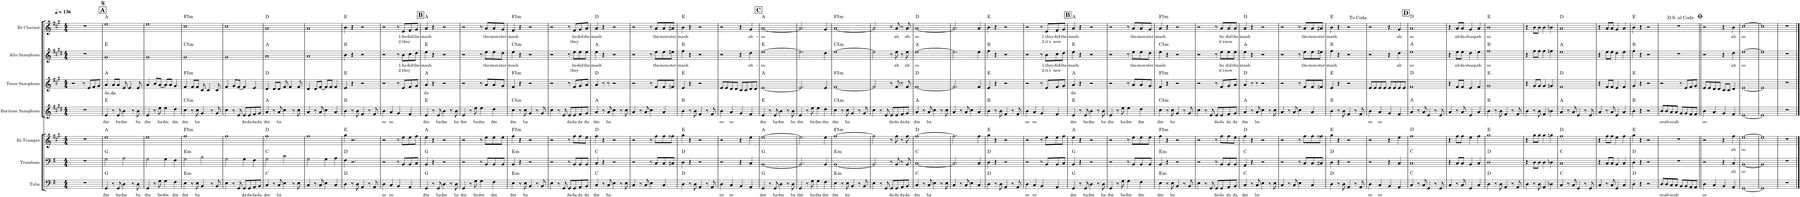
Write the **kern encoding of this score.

**kern	**text	**harte	**kern	**text	**harte	**kern	**text	**harte	**kern	**text	**harte	**kern	**text	**harte	**kern	**text	**text	**harte	**kern	**text	**text	**harte
*part7	*part7	*part7	*part6	*part6	*part6	*part5	*part5	*part5	*part4	*part4	*part4	*part3	*part3	*part3	*part2	*part2	*part2	*part2	*part1	*part1	*part1	*part1
*staff7	*staff7	*	*staff6	*staff6	*	*staff5	*staff5	*	*staff4	*staff4	*	*staff3	*staff3	*	*staff2	*staff2	*staff2	*	*staff1	*staff1	*staff1	*
*I"Tuba	*	*	*I"Trombone	*	*	*I"Bb Trumpet	*	*	*I"Baritone Saxophone	*	*	*I"Tenor Saxophone	*	*	*I"Alto Saxophone	*	*	*	*I"Bb Clarinet	*	*	*
*I'Tba.	*	*	*I'Tbn.	*	*	*I'Bb Tpt.	*	*	*I'Bar. Sax.	*	*	*I'T. Sax.	*	*	*I'A. Sax.	*	*	*	*I'Bb Cl.	*	*	*
*clefF4	*	*	*clefF4	*	*	*clefG2	*	*	*clefG2	*	*	*clefG2	*	*	*clefG2	*	*	*	*clefG2	*	*	*
*Trd-7c-12	*	*	*Trd-7c-12	*	*	*Trd1c2	*	*	*Trd12c21	*	*	*Trd1c2	*	*	*Trd5c9	*	*	*	*Trd1c2	*	*	*
*k[f#]	*	*	*k[f#]	*	*	*k[f#c#g#]	*	*	*k[f#c#g#d#]	*	*	*k[f#c#g#]	*	*	*k[f#c#g#d#]	*	*	*	*k[f#c#g#]	*	*	*
*M4/4	*	*	*M4/4	*	*	*M4/4	*	*	*M4/4	*	*	*M4/4	*	*	*M4/4	*	*	*	*M4/4	*	*	*
*MM136	*	*	*MM136	*	*	*MM136	*	*	*MM136	*	*	*MM136	*	*	*MM136	*	*	*	*MM136	*	*	*
=1	=1	=1	=1	=1	=1	=1	=1	=1	=1	=1	=1	=1	=1	=1	=1	=1	=1	=1	=1	=1	=1	=1
1r	.	.	1r	.	.	1r	.	.	1r	.	.	2r	.	.	1r	.	.	.	1r	.	.	.
.	.	.	.	.	.	.	.	.	.	.	.	8r	.	.	.	.	.	.	.	.	.	.
.	.	.	.	.	.	.	.	.	.	.	.	8e/L	.	.	.	.	.	.	.	.	.	.
.	.	.	.	.	.	.	.	.	.	.	.	8f#/	.	.	.	.	.	.	.	.	.	.
.	.	.	.	.	.	.	.	.	.	.	.	8g#/J	.	.	.	.	.	.	.	.	.	.
!!LO:REH:place=s1:a:B:cj:fs=14:t=A
=2	=2	=2	=2	=2	=2	=2	=2	=2	=2	=2	=2	=2	=2	=2	=2	=2	=2	=2	=2	=2	=2	=2
!	!LO:LY:b	!	!	!	!	!	!	!	!	!LO:LY:b	!	!	!LO:LY:b	!	!	!	!	!	!	!	!	!
4GG/	dm	G:maj	2G\	.	G:maj	1ee	.	A:maj	4e/	dm	E:maj	4a/	da	A:maj	1g#	.	.	E:maj	1ee	.	.	A:maj
!	!	!	!	!	!	!	!	!	!	!	!	!	!LO:LY:b	!	!	!	!	!	!	!	!	!
8r	.	.	.	.	.	.	.	.	8r	.	.	8a/L	da	.	.	.	.	.	.	.	.	.
!	!LO:LY:b	!	!	!	!	!	!	!	!	!LO:LY:b	!	!	!	!	!	!	!	!	!	!	!	!
8GG/	ba	.	.	.	.	.	.	.	8e/	ba	.	8a/J	.	.	.	.	.	.	.	.	.	.
!	!LO:LY:b	!	!	!	!	!	!	!	!	!LO:LY:b	!	!	!	!	!	!	!	!	!	!	!	!
4D\	dm	.	2A\	.	.	.	.	.	4b\	dm	.	8e/	.	.	.	.	.	.	.	.	.	.
.	.	.	.	.	.	.	.	.	.	.	.	4e/	.	.	.	.	.	.	.	.	.	.
8r	.	.	.	.	.	.	.	.	8r	.	.	.	.	.	.	.	.	.	.	.	.	.
!	!LO:LY:b	!	!	!	!	!	!	!	!	!LO:LY:b	!	!	!	!	!	!	!	!	!	!	!	!
8D\	ba	.	.	.	.	.	.	.	8b\	ba	.	8e/	.	.	.	.	.	.	.	.	.	.
=3	=3	=3	=3	=3	=3	=3	=3	=3	=3	=3	=3	=3	=3	=3	=3	=3	=3	=3	=3	=3	=3	=3
!	!LO:LY:b	!	!	!	!	!	!	!	!	!LO:LY:b	!	!	!	!	!	!	!	!	!	!	!	!
4GG/	dm	.	2G\	.	.	1ee	.	.	4e/	dm	.	4a/	.	.	1g#	.	.	.	1ee	.	.	.
8r	.	.	.	.	.	.	.	.	8r	.	.	8b/L	.	.	.	.	.	.	.	.	.	.
!	!LO:LY:b	!	!	!	!	!	!	!	!	!LO:LY:b	!	!	!	!	!	!	!	!	!	!	!	!
8G\	ba	.	.	.	.	.	.	.	8ee\	ba	.	[8a/J	.	.	.	.	.	.	.	.	.	.
!	!LO:LY:b	!	!	!	!	!	!	!	!	!LO:LY:b	!	!	!	!	!	!	!	!	!	!	!	!
4G\	dm	.	4G\	.	.	.	.	.	4ee\	dm	.	8a/L]	.	.	.	.	.	.	.	.	.	.
.	.	.	.	.	.	.	.	.	.	.	.	8a/J	.	.	.	.	.	.	.	.	.	.
!	!LO:LY:b	!	!	!	!	!	!	!	!	!LO:LY:b	!	!	!	!	!	!	!	!	!	!	!	!
4F#\	dm	.	4F#\	.	.	.	.	.	4dd#\	dm	.	4g#/	.	.	.	.	.	.	.	.	.	.
=4	=4	=4	=4	=4	=4	=4	=4	=4	=4	=4	=4	=4	=4	=4	=4	=4	=4	=4	=4	=4	=4	=4
!	!LO:LY:b	!LO:H:kt=m	!	!	!LO:H:kt=m	!	!	!LO:H:kt=m	!	!LO:LY:b	!LO:H:kt=m	!	!	!LO:H:kt=m	!	!	!	!LO:H:kt=m	!	!	!	!LO:H:kt=m
4E\	dm	E:min	2G\	.	E:min	1ff#	.	F#:min	4cc#\	dm	C#:min	4f#/	.	F#:min	1g#	.	.	C#:min	1cc#	.	.	F#:min
8r	.	.	.	.	.	.	.	.	8r	.	.	8f#/L	.	.	.	.	.	.	.	.	.	.
!	!LO:LY:b	!	!	!	!	!	!	!	!	!LO:LY:b	!	!	!	!	!	!	!	!	!	!	!	!
8E\	ba	.	.	.	.	.	.	.	8cc#\	ba	.	8f#/J	.	.	.	.	.	.	.	.	.	.
4BB/	.	.	2B\	.	.	.	.	.	4g#/	.	.	8c#/	.	.	.	.	.	.	.	.	.	.
.	.	.	.	.	.	.	.	.	.	.	.	4c#/	.	.	.	.	.	.	.	.	.	.
8r	.	.	.	.	.	.	.	.	8r	.	.	.	.	.	.	.	.	.	.	.	.	.
8BB/	.	.	.	.	.	.	.	.	8g#/	.	.	8c#/	.	.	.	.	.	.	.	.	.	.
=5	=5	=5	=5	=5	=5	=5	=5	=5	=5	=5	=5	=5	=5	=5	=5	=5	=5	=5	=5	=5	=5	=5
4E\	.	.	2G\	.	.	1ff#	.	.	4cc#\	.	.	4f#/	.	.	1g#	.	.	.	1cc#	.	.	.
8r	.	.	.	.	.	.	.	.	8r	.	.	8g#/L	.	.	.	.	.	.	.	.	.	.
8GG/	.	.	.	.	.	.	.	.	8e/	.	.	[8f#/J	.	.	.	.	.	.	.	.	.	.
!	!LO:LY:b	!	!	!	!	!	!	!	!	!LO:LY:b	!	!	!	!	!	!	!	!	!	!	!	!
8GG/L	da	.	4G\	.	.	.	.	.	8e/L	da	.	4f#/]	.	.	.	.	.	.	.	.	.	.
!	!LO:LY:b	!	!	!	!	!	!	!	!	!LO:LY:b	!	!	!	!	!	!	!	!	!	!	!	!
8GG/	da	.	.	.	.	.	.	.	8e/	da	.	.	.	.	.	.	.	.	.	.	.	.
!	!LO:LY:b	!	!	!	!	!	!	!	!	!LO:LY:b	!	!	!	!	!	!	!	!	!	!	!	!
8AA/	da	.	4F#\	.	.	.	.	.	8f#/	da	.	4e/	.	.	.	.	.	.	.	.	.	.
!	!LO:LY:b	!	!	!	!	!	!	!	!	!LO:LY:b	!	!	!	!	!	!	!	!	!	!	!	!
8BB/J	da	.	.	.	.	.	.	.	8g#/J	da	.	.	.	.	.	.	.	.	.	.	.	.
=6	=6	=6	=6	=6	=6	=6	=6	=6	=6	=6	=6	=6	=6	=6	=6	=6	=6	=6	=6	=6	=6	=6
!	!LO:LY:b	!	!	!	!	!	!	!	!	!LO:LY:b	!	!	!	!	!	!	!	!	!	!	!	!
4C/	dm	C:maj	2G\	.	C:maj	1ff#	.	D:maj	4a/	dm	A:maj	4d/	.	D:maj	1a	.	.	A:maj	1a	.	.	D:maj
8r	.	.	.	.	.	.	.	.	8r	.	.	8d/L	.	.	.	.	.	.	.	.	.	.
!	!LO:LY:b	!	!	!	!	!	!	!	!	!LO:LY:b	!	!	!	!	!	!	!	!	!	!	!	!
8C/	ba	.	.	.	.	.	.	.	8a/	ba	.	8d/J	.	.	.	.	.	.	.	.	.	.
4E\	.	.	2c\	.	.	.	.	.	4cc#\	.	.	8f#/	.	.	.	.	.	.	.	.	.	.
.	.	.	.	.	.	.	.	.	.	.	.	4f#/	.	.	.	.	.	.	.	.	.	.
8r	.	.	.	.	.	.	.	.	8r	.	.	.	.	.	.	.	.	.	.	.	.	.
8E\	.	.	.	.	.	.	.	.	8cc#\	.	.	8f#/	.	.	.	.	.	.	.	.	.	.
=7	=7	=7	=7	=7	=7	=7	=7	=7	=7	=7	=7	=7	=7	=7	=7	=7	=7	=7	=7	=7	=7	=7
4C/	.	.	2G\	.	.	1ff#	.	.	4a/	.	.	4d/	.	.	1a	.	.	.	1a	.	.	.
8r	.	.	.	.	.	.	.	.	8r	.	.	8d/L	.	.	.	.	.	.	.	.	.	.
8C/	.	.	.	.	.	.	.	.	8a/	.	.	[8f#/J	.	.	.	.	.	.	.	.	.	.
4E\	.	.	4G\	.	.	.	.	.	4cc#\	.	.	8f#/L]	.	.	.	.	.	.	.	.	.	.
.	.	.	.	.	.	.	.	.	.	.	.	8f#/J	.	.	.	.	.	.	.	.	.	.
4C/	.	.	4A\	.	.	.	.	.	4a/	.	.	4f#/	.	.	.	.	.	.	.	.	.	.
=8	=8	=8	=8	=8	=8	=8	=8	=8	=8	=8	=8	=8	=8	=8	=8	=8	=8	=8	=8	=8	=8	=8
4D\	.	D:maj	4F#\	.	D:maj	4gg#\	.	E:maj	4b\	.	B:maj	4e/	.	E:maj	4b\	.	.	B:maj	4b\	.	.	E:maj
8r	.	.	2.r	.	.	2.r	.	.	8r	.	.	4r	.	.	4r	.	.	.	4r	.	.	.
8D\	.	.	.	.	.	.	.	.	8b\	.	.	.	.	.	.	.	.	.	.	.	.	.
4AA/	.	.	.	.	.	.	.	.	4f#/	.	.	2r	.	.	2r	.	.	.	2r	.	.	.
8r	.	.	.	.	.	.	.	.	8r	.	.	.	.	.	.	.	.	.	.	.	.	.
8AA/	.	.	.	.	.	.	.	.	8f#/	.	.	.	.	.	.	.	.	.	.	.	.	.
=9	=9	=9	=9	=9	=9	=9	=9	=9	=9	=9	=9	=9	=9	=9	=9	=9	=9	=9	=9	=9	=9	=9
!	!LO:LY:b	!	!	!	!	!	!	!	!	!LO:LY:b	!	!	!	!	!	!	!	!	!	!	!	!
4D\	oo	.	2r	.	.	2r	.	.	4b\	oo	.	2r	.	.	2r	.	.	.	2r	.	.	.
!	!LO:LY:b	!	!	!	!	!	!	!	!	!LO:LY:b	!	!	!	!	!	!	!	!	!	!	!	!
4C/	oo	.	.	.	.	.	.	.	4a/	oo	.	.	.	.	.	.	.	.	.	.	.	.
4BB/	.	.	8r	.	.	8r	.	.	4g#/	.	.	8r	.	.	8r	.	.	.	8r	.	.	.
!	!	!	!	!	!	!	!	!	!	!	!	!	!	!	!	!LO:LY:b	!LO:LY:b	!	!	!LO:LY:b	!LO:LY:b	!
.	.	.	8BB/L	.	.	8ee\L	.	.	.	.	.	8e/L	.	.	8b\L	1.he	2.they	.	8e/L	1.he	2.they	.
!	!	!	!	!	!	!	!	!	!	!	!	!	!	!	!	!LO:LY:b	!	!	!	!LO:LY:b	!	!
4AA/	.	.	8BB/	.	.	8ee\	.	.	4f#/	.	.	8f#/	.	.	8cc#\	did	.	.	8f#/	did	.	.
!	!	!	!	!	!	!	!	!	!	!	!	!	!	!	!	!LO:LY:b	!	!	!	!LO:LY:b	!	!
.	.	.	8C/J	.	.	8ff#\J	.	.	.	.	.	8g#/J	.	.	8dd#\J	the	.	.	8g#/J	the	.	.
!!LO:REH:place=s1:a:B:cj:fs=14:t=B
=10	=10	=10	=10	=10	=10	=10	=10	=10	=10	=10	=10	=10	=10	=10	=10	=10	=10	=10	=10	=10	=10	=10
!	!LO:LY:b	!	!	!	!	!	!	!	!	!LO:LY:b	!	!	!LO:LY:b	!	!	!LO:LY:b	!	!	!	!LO:LY:b	!	!
4GG/	dm	G:maj	4BB/	.	G:maj	4ee\	.	A:maj	4e/	dm	E:maj	4a/	da	A:maj	4ee\	mash	.	E:maj	4a/	mash	.	A:maj
8r	.	.	4r	.	.	4r	.	.	8r	.	.	4r	.	.	4r	.	.	.	4r	.	.	.
!	!LO:LY:b	!	!	!	!	!	!	!	!	!LO:LY:b	!	!	!	!	!	!	!	!	!	!	!	!
8GG/	ba	.	.	.	.	.	.	.	8e/	ba	.	.	.	.	.	.	.	.	.	.	.	.
!	!LO:LY:b	!	!	!	!	!	!	!	!	!LO:LY:b	!	!	!	!	!	!	!	!	!	!	!	!
4D\	dm	.	2r	.	.	2r	.	.	4b\	dm	.	2r	.	.	2r	.	.	.	2r	.	.	.
8r	.	.	.	.	.	.	.	.	8r	.	.	.	.	.	.	.	.	.	.	.	.	.
!	!LO:LY:b	!	!	!	!	!	!	!	!	!LO:LY:b	!	!	!	!	!	!	!	!	!	!	!	!
8D\	ba	.	.	.	.	.	.	.	8b\	ba	.	.	.	.	.	.	.	.	.	.	.	.
=11	=11	=11	=11	=11	=11	=11	=11	=11	=11	=11	=11	=11	=11	=11	=11	=11	=11	=11	=11	=11	=11	=11
!	!LO:LY:b	!	!	!	!	!	!	!	!	!LO:LY:b	!	!	!	!	!	!	!	!	!	!	!	!
4GG/	dm	.	2r	.	.	2r	.	.	4e/	dm	.	2r	.	.	2r	.	.	.	2r	.	.	.
8r	.	.	.	.	.	.	.	.	8r	.	.	.	.	.	.	.	.	.	.	.	.	.
!	!LO:LY:b	!	!	!	!	!	!	!	!	!LO:LY:b	!	!	!	!	!	!	!	!	!	!	!	!
8G\	ba	.	.	.	.	.	.	.	8ee\	ba	.	.	.	.	.	.	.	.	.	.	.	.
!	!LO:LY:b	!	!	!	!	!	!	!	!	!LO:LY:b	!	!	!	!	!	!	!	!	!	!	!	!
4G\	dm	.	8r	.	.	8r	.	.	4ee\	dm	.	8r	.	.	8r	.	.	.	8r	.	.	.
!	!	!	!	!	!	!	!	!	!	!	!	!	!	!	!	!LO:LY:b	!	!	!	!LO:LY:b	!	!
.	.	.	8BB/L	.	.	8ee\L	.	.	.	.	.	8a/L	.	.	8ee\L	the	.	.	8a/L	the	.	.
!	!LO:LY:b	!	!	!	!	!	!	!	!	!LO:LY:b	!	!	!	!	!	!LO:LY:b	!	!	!	!LO:LY:b	!	!
4F#\	dm	.	8BB/	.	.	8ee\	.	.	4dd#\	dm	.	8a/	.	.	8ee\	mon-	.	.	8a/	mon-	.	.
!	!	!	!	!	!	!	!	!	!	!	!	!	!	!	!	!LO:LY:b	!	!	!	!LO:LY:b	!	!
.	.	.	8BB/J	.	.	8ee\J	.	.	.	.	.	8g#/J	.	.	8dd#\J	-ster	.	.	8g#/J	-ster	.	.
=12	=12	=12	=12	=12	=12	=12	=12	=12	=12	=12	=12	=12	=12	=12	=12	=12	=12	=12	=12	=12	=12	=12
!	!LO:LY:b	!LO:H:kt=m	!	!	!LO:H:kt=m	!	!	!LO:H:kt=m	!	!LO:LY:b	!LO:H:kt=m	!	!	!LO:H:kt=m	!	!LO:LY:b	!	!LO:H:kt=m	!	!LO:LY:b	!	!LO:H:kt=m
4E\	dm	E:min	4BB/	.	E:min	4ff#\	.	F#:min	4cc#\	dm	C#:min	4f#/	.	F#:min	4ee\	mash	.	C#:min	4f#/	mash	.	F#:min
8r	.	.	4r	.	.	4r	.	.	8r	.	.	4r	.	.	4r	.	.	.	4r	.	.	.
!	!LO:LY:b	!	!	!	!	!	!	!	!	!LO:LY:b	!	!	!	!	!	!	!	!	!	!	!	!
8E\	ba	.	.	.	.	.	.	.	8cc#\	ba	.	.	.	.	.	.	.	.	.	.	.	.
4BB/	.	.	2r	.	.	2r	.	.	4g#/	.	.	2r	.	.	2r	.	.	.	2r	.	.	.
8r	.	.	.	.	.	.	.	.	8r	.	.	.	.	.	.	.	.	.	.	.	.	.
8BB/	.	.	.	.	.	.	.	.	8g#/	.	.	.	.	.	.	.	.	.	.	.	.	.
=13	=13	=13	=13	=13	=13	=13	=13	=13	=13	=13	=13	=13	=13	=13	=13	=13	=13	=13	=13	=13	=13	=13
4E\	.	.	2r	.	.	2r	.	.	4cc#\	.	.	2r	.	.	2r	.	.	.	2r	.	.	.
8r	.	.	.	.	.	.	.	.	8r	.	.	.	.	.	.	.	.	.	.	.	.	.
8GG/	.	.	.	.	.	.	.	.	8e/	.	.	.	.	.	.	.	.	.	.	.	.	.
!	!LO:LY:b	!	!	!	!	!	!	!	!	!LO:LY:b	!	!	!	!	!	!	!	!	!	!	!	!
8GG/L	da	.	8r	.	.	8r	.	.	8e/L	da	.	8r	.	.	8r	.	.	.	8r	.	.	.
!	!LO:LY:b	!	!	!	!	!	!	!	!	!LO:LY:b	!	!	!	!	!	!LO:LY:b	!LO:LY:b	!	!	!LO:LY:b	!LO:LY:b	!
8GG/	da	.	8BB/L	.	.	8ff#\L	.	.	8e/	da	.	8f#/L	.	.	8ee\L	he	they	.	8f#/L	he	they	.
!	!LO:LY:b	!	!	!	!	!	!	!	!	!LO:LY:b	!	!	!	!	!	!LO:LY:b	!	!	!	!LO:LY:b	!	!
8AA/	da	.	8BB/	.	.	8ff#\	.	.	8f#/	da	.	8g#/	.	.	8ee\	did	.	.	8g#/	did	.	.
!	!LO:LY:b	!	!	!	!	!	!	!	!	!LO:LY:b	!	!	!	!	!	!LO:LY:b	!	!	!	!LO:LY:b	!	!
8BB/J	da	.	8BB/J	.	.	8ee\J	.	.	8g#/J	da	.	8a/J	.	.	8ee\J	the	.	.	8a/J	the	.	.
=14	=14	=14	=14	=14	=14	=14	=14	=14	=14	=14	=14	=14	=14	=14	=14	=14	=14	=14	=14	=14	=14	=14
!	!LO:LY:b	!	!	!	!	!	!	!	!	!LO:LY:b	!	!	!	!	!	!LO:LY:b	!	!	!	!LO:LY:b	!	!
4C/	dm	C:maj	4C/	.	C:maj	4ff#\	.	D:maj	4a/	dm	A:maj	4a/	.	D:maj	4ee\	mash	.	A:maj	4a/	mash	.	D:maj
8r	.	.	4r	.	.	4r	.	.	8r	.	.	8r	.	.	4r	.	.	.	4r	.	.	.
!	!LO:LY:b	!	!	!	!	!	!	!	!	!LO:LY:b	!	!	!	!	!	!	!	!	!	!	!	!
8C/	ba	.	.	.	.	.	.	.	8a/	ba	.	8r	.	.	.	.	.	.	.	.	.	.
4E\	.	.	2r	.	.	2r	.	.	4cc#\	.	.	2r	.	.	2r	.	.	.	2r	.	.	.
8r	.	.	.	.	.	.	.	.	8r	.	.	.	.	.	.	.	.	.	.	.	.	.
8E\	.	.	.	.	.	.	.	.	8cc#\	.	.	.	.	.	.	.	.	.	.	.	.	.
=15	=15	=15	=15	=15	=15	=15	=15	=15	=15	=15	=15	=15	=15	=15	=15	=15	=15	=15	=15	=15	=15	=15
4C/	.	.	2r	.	.	2r	.	.	4a/	.	.	2r	.	.	2r	.	.	.	2r	.	.	.
8r	.	.	.	.	.	.	.	.	8r	.	.	.	.	.	.	.	.	.	.	.	.	.
8C/	.	.	.	.	.	.	.	.	8a/	.	.	.	.	.	.	.	.	.	.	.	.	.
4E\	.	.	8r	.	.	8r	.	.	4cc#\	.	.	8r	.	.	8r	.	.	.	8r	.	.	.
!	!	!	!	!	!	!	!	!	!	!	!	!	!	!	!	!LO:LY:b	!	!	!	!LO:LY:b	!	!
.	.	.	8C/L	.	.	8ff#\L	.	.	.	.	.	8f#/L	.	.	8ee\L	the	.	.	8a/L	the	.	.
!	!	!	!	!	!	!	!	!	!	!	!	!	!	!	!	!LO:LY:b	!	!	!	!LO:LY:b	!	!
4C/	.	.	8C/	.	.	8ff#\	.	.	4a/	.	.	8f#/	.	.	8ee\	mon-	.	.	8a/	mon-	.	.
!	!	!	!	!	!	!	!	!	!	!	!	!	!	!	!	!LO:LY:b	!	!	!	!LO:LY:b	!	!
.	.	.	8C#X/J	.	.	8ff##X\J	.	.	.	.	.	8fn/J	.	.	8ee#X\J	-ster	.	.	8a#X/J	-ster	.	.
=16	=16	=16	=16	=16	=16	=16	=16	=16	=16	=16	=16	=16	=16	=16	=16	=16	=16	=16	=16	=16	=16	=16
!	!	!	!	!	!	!	!	!	!	!	!	!	!	!	!	!LO:LY:b	!	!	!	!LO:LY:b	!	!
4D\	.	D:maj	4D\	.	D:maj	4gg#\	.	E:maj	4b\	.	B:maj	4e/	.	E:maj	4ff#\	mash	.	B:maj	4b\	mash	.	E:maj
8r	.	.	4r	.	.	4r	.	.	8r	.	.	4r	.	.	4r	.	.	.	4r	.	.	.
8D\	.	.	.	.	.	.	.	.	8b\	.	.	.	.	.	.	.	.	.	.	.	.	.
4AA/	.	.	2r	.	.	2r	.	.	4f#/	.	.	2r	.	.	2r	.	.	.	2r	.	.	.
8r	.	.	.	.	.	.	.	.	8r	.	.	.	.	.	.	.	.	.	.	.	.	.
8AA/	.	.	.	.	.	.	.	.	8f#/	.	.	.	.	.	.	.	.	.	.	.	.	.
=17	=17	=17	=17	=17	=17	=17	=17	=17	=17	=17	=17	=17	=17	=17	=17	=17	=17	=17	=17	=17	=17	=17
!	!LO:LY:b	!	!	!	!	!	!	!	!	!LO:LY:b	!	!	!	!	!	!	!	!	!	!	!	!
4D\	oo	.	2r	.	.	2r	.	.	4b\	oo	.	8e/L	.	.	2r	.	.	.	2r	.	.	.
.	.	.	.	.	.	.	.	.	.	.	.	8e/	.	.	.	.	.	.	.	.	.	.
!	!LO:LY:b	!	!	!	!	!	!	!	!	!LO:LY:b	!	!	!	!	!	!	!	!	!	!	!	!
4C/	oo	.	.	.	.	.	.	.	4a/	oo	.	8d/	.	.	.	.	.	.	.	.	.	.
.	.	.	.	.	.	.	.	.	.	.	.	8d/J	.	.	.	.	.	.	.	.	.	.
4BB/	.	.	4r	.	.	4r	.	.	4g#/	.	.	8c#/L	.	.	4r	.	.	.	4r	.	.	.
.	.	.	.	.	.	.	.	.	.	.	.	8c#/	.	.	.	.	.	.	.	.	.	.
!	!	!	!	!	!	!	!	!	!	!	!	!	!	!	!	!LO:LY:b	!	!	!	!LO:LY:b	!	!
4AA/	.	.	4C/	.	.	4ee\	.	.	4f#/	.	.	8d/	.	.	4dd#\	ah-	.	.	4g#/	ah-	.	.
.	.	.	.	.	.	.	.	.	.	.	.	8d/J	.	.	.	.	.	.	.	.	.	.
!!LO:REH:place=s1:a:B:cj:fs=14:t=C
=18	=18	=18	=18	=18	=18	=18	=18	=18	=18	=18	=18	=18	=18	=18	=18	=18	=18	=18	=18	=18	=18	=18
!	!LO:LY:b	!	!	!	!	!	!	!	!	!LO:LY:b	!	!	!	!	!	!LO:LY:b	!	!	!	!LO:LY:b	!	!
4GG/	dm	G:maj	[1BB	.	G:maj	[1ee	.	A:maj	4e/	dm	E:maj	[1e	.	A:maj	[1ee	-oo	.	E:maj	[1a	-oo	.	A:maj
8r	.	.	.	.	.	.	.	.	8r	.	.	.	.	.	.	.	.	.	.	.	.	.
!	!LO:LY:b	!	!	!	!	!	!	!	!	!LO:LY:b	!	!	!	!	!	!	!	!	!	!	!	!
8GG/	ba	.	.	.	.	.	.	.	8e/	ba	.	.	.	.	.	.	.	.	.	.	.	.
!	!LO:LY:b	!	!	!	!	!	!	!	!	!LO:LY:b	!	!	!	!	!	!	!	!	!	!	!	!
4D\	dm	.	.	.	.	.	.	.	4b\	dm	.	.	.	.	.	.	.	.	.	.	.	.
8r	.	.	.	.	.	.	.	.	8r	.	.	.	.	.	.	.	.	.	.	.	.	.
!	!LO:LY:b	!	!	!	!	!	!	!	!	!LO:LY:b	!	!	!	!	!	!	!	!	!	!	!	!
8D\	ba	.	.	.	.	.	.	.	8b\	ba	.	.	.	.	.	.	.	.	.	.	.	.
=19	=19	=19	=19	=19	=19	=19	=19	=19	=19	=19	=19	=19	=19	=19	=19	=19	=19	=19	=19	=19	=19	=19
!	!LO:LY:b	!	!	!	!	!	!	!	!	!LO:LY:b	!	!	!	!	!	!	!	!	!	!	!	!
4GG/	dm	.	2.BB/]	.	.	2.ee\]	.	.	4e/	dm	.	2.e/]	.	.	2.ee\]	.	.	.	2.a/]	.	.	.
8r	.	.	.	.	.	.	.	.	8r	.	.	.	.	.	.	.	.	.	.	.	.	.
!	!LO:LY:b	!	!	!	!	!	!	!	!	!LO:LY:b	!	!	!	!	!	!	!	!	!	!	!	!
8G\	ba	.	.	.	.	.	.	.	8ee\	ba	.	.	.	.	.	.	.	.	.	.	.	.
!	!LO:LY:b	!	!	!	!	!	!	!	!	!LO:LY:b	!	!	!	!	!	!	!	!	!	!	!	!
4G\	dm	.	.	.	.	.	.	.	4ee\	dm	.	.	.	.	.	.	.	.	.	.	.	.
!	!LO:LY:b	!	!	!	!	!	!	!	!	!LO:LY:b	!	!	!	!	!	!	!	!	!	!	!	!
4F#\	dm	.	4BB/	.	.	4ee\	.	.	4dd#\	dm	.	4e/	.	.	4dd#\	.	.	.	4g#/	.	.	.
=20	=20	=20	=20	=20	=20	=20	=20	=20	=20	=20	=20	=20	=20	=20	=20	=20	=20	=20	=20	=20	=20	=20
!	!LO:LY:b	!LO:H:kt=m	!	!	!LO:H:kt=m	!	!	!LO:H:kt=m	!	!LO:LY:b	!LO:H:kt=m	!	!	!LO:H:kt=m	!	!	!	!LO:H:kt=m	!	!	!	!LO:H:kt=m
4E\	dm	E:min	[1BB	.	E:min	[1ff#	.	F#:min	4cc#\	dm	C#:min	[1f#	.	F#:min	[1ee	.	.	C#:min	[1a	.	.	F#:min
8r	.	.	.	.	.	.	.	.	8r	.	.	.	.	.	.	.	.	.	.	.	.	.
!	!LO:LY:b	!	!	!	!	!	!	!	!	!LO:LY:b	!	!	!	!	!	!	!	!	!	!	!	!
8E\	ba	.	.	.	.	.	.	.	8cc#\	ba	.	.	.	.	.	.	.	.	.	.	.	.
4BB/	.	.	.	.	.	.	.	.	4g#/	.	.	.	.	.	.	.	.	.	.	.	.	.
8r	.	.	.	.	.	.	.	.	8r	.	.	.	.	.	.	.	.	.	.	.	.	.
8BB/	.	.	.	.	.	.	.	.	8g#/	.	.	.	.	.	.	.	.	.	.	.	.	.
=21	=21	=21	=21	=21	=21	=21	=21	=21	=21	=21	=21	=21	=21	=21	=21	=21	=21	=21	=21	=21	=21	=21
4E\	.	.	2BB/]	.	.	2ff#\]	.	.	4cc#\	.	.	2f#/]	.	.	2ee\]	.	.	.	2a/]	.	.	.
8r	.	.	.	.	.	.	.	.	8r	.	.	.	.	.	.	.	.	.	.	.	.	.
8GG/	.	.	.	.	.	.	.	.	8e/	.	.	.	.	.	.	.	.	.	.	.	.	.
!	!LO:LY:b	!	!	!	!	!	!	!	!	!LO:LY:b	!	!	!	!	!	!	!	!	!	!	!	!
8GG/L	da	.	8r	.	.	8r	.	.	8e/L	da	.	8r	.	.	8r	.	.	.	8r	.	.	.
!	!LO:LY:b	!	!	!	!	!	!	!	!	!LO:LY:b	!	!	!	!	!	!LO:LY:b	!	!	!	!LO:LY:b	!	!
8GG/	da	.	8BB/	.	.	8ff#\	.	.	8e/	da	.	8f#/	.	.	8ee\	ah	.	.	8a/	ah	.	.
!	!LO:LY:b	!	!	!	!	!	!	!	!	!LO:LY:b	!	!	!	!	!	!	!	!	!	!	!	!
8AA/	da	.	8r	.	.	8r	.	.	8f#/	da	.	8r	.	.	8r	.	.	.	8r	.	.	.
!	!LO:LY:b	!	!	!	!	!	!	!	!	!LO:LY:b	!	!	!	!	!	!LO:LY:b	!	!	!	!LO:LY:b	!	!
8BB/J	da	.	8BB/	.	.	8ff#\	.	.	8g#/J	da	.	8f#/	.	.	8ee\	ah	.	.	8a/	ah	.	.
=22	=22	=22	=22	=22	=22	=22	=22	=22	=22	=22	=22	=22	=22	=22	=22	=22	=22	=22	=22	=22	=22	=22
!	!LO:LY:b	!	!	!	!	!	!	!	!	!LO:LY:b	!	!	!	!	!	!LO:LY:b	!	!	!	!LO:LY:b	!	!
4C/	dm	C:maj	[1C	.	C:maj	[1ff#	.	D:maj	4a/	dm	A:maj	[1f#	.	D:maj	[1ee	oo	.	A:maj	[1a	oo	.	D:maj
8r	.	.	.	.	.	.	.	.	8r	.	.	.	.	.	.	.	.	.	.	.	.	.
!	!LO:LY:b	!	!	!	!	!	!	!	!	!LO:LY:b	!	!	!	!	!	!	!	!	!	!	!	!
8C/	ba	.	.	.	.	.	.	.	8a/	ba	.	.	.	.	.	.	.	.	.	.	.	.
4E\	.	.	.	.	.	.	.	.	4cc#\	.	.	.	.	.	.	.	.	.	.	.	.	.
8r	.	.	.	.	.	.	.	.	8r	.	.	.	.	.	.	.	.	.	.	.	.	.
8E\	.	.	.	.	.	.	.	.	8cc#\	.	.	.	.	.	.	.	.	.	.	.	.	.
=23	=23	=23	=23	=23	=23	=23	=23	=23	=23	=23	=23	=23	=23	=23	=23	=23	=23	=23	=23	=23	=23	=23
4C/	.	.	2.C/]	.	.	2.ff#\]	.	.	4a/	.	.	2.f#/]	.	.	2.ee\]	.	.	.	2.a/]	.	.	.
8r	.	.	.	.	.	.	.	.	8r	.	.	.	.	.	.	.	.	.	.	.	.	.
8C/	.	.	.	.	.	.	.	.	8a/	.	.	.	.	.	.	.	.	.	.	.	.	.
4E\	.	.	.	.	.	.	.	.	4cc#\	.	.	.	.	.	.	.	.	.	.	.	.	.
4C/	.	.	4C/	.	.	4ff#\	.	.	4a/	.	.	4f#/	.	.	4ee\	.	.	.	4a/	.	.	.
=24	=24	=24	=24	=24	=24	=24	=24	=24	=24	=24	=24	=24	=24	=24	=24	=24	=24	=24	=24	=24	=24	=24
4D\	.	D:maj	4D\	.	D:maj	4gg#\	.	E:maj	4b\	.	B:maj	4e/	.	E:maj	4ff#\	.	.	B:maj	4b\	.	.	E:maj
8r	.	.	4r	.	.	4r	.	.	8r	.	.	4r	.	.	4r	.	.	.	4r	.	.	.
8D\	.	.	.	.	.	.	.	.	8b\	.	.	.	.	.	.	.	.	.	.	.	.	.
4AA/	.	.	2r	.	.	2r	.	.	4f#/	.	.	2r	.	.	2r	.	.	.	2r	.	.	.
8r	.	.	.	.	.	.	.	.	8r	.	.	.	.	.	.	.	.	.	.	.	.	.
8AA/	.	.	.	.	.	.	.	.	8f#/	.	.	.	.	.	.	.	.	.	.	.	.	.
=25	=25	=25	=25	=25	=25	=25	=25	=25	=25	=25	=25	=25	=25	=25	=25	=25	=25	=25	=25	=25	=25	=25
!	!LO:LY:b	!	!	!	!	!	!	!	!	!LO:LY:b	!	!	!	!	!	!	!	!	!	!	!	!
4D\	oo	.	2r	.	.	2r	.	.	4b\	oo	.	2r	.	.	2r	.	.	.	2r	.	.	.
!	!LO:LY:b	!	!	!	!	!	!	!	!	!LO:LY:b	!	!	!	!	!	!	!	!	!	!	!	!
4C/	oo	.	.	.	.	.	.	.	4a/	oo	.	.	.	.	.	.	.	.	.	.	.	.
4BB/	.	.	8r	.	.	8r	.	.	4g#/	.	.	8r	.	.	8r	.	.	.	8r	.	.	.
!	!	!	!	!	!	!	!	!	!	!	!	!	!	!	!	!LO:LY:b	!LO:LY:b	!	!	!LO:LY:b	!LO:LY:b	!
.	.	.	8BB/L	.	.	8ee\L	.	.	.	.	.	8e/L	.	.	8b\L	1.they	2.it's	.	8e/L	1.they	2.it's	.
!	!	!	!	!	!	!	!	!	!	!	!	!	!	!	!	!LO:LY:b	!LO:LY:b	!	!	!LO:LY:b	!LO:LY:b	!
4AA/	.	.	8BB/	.	.	8ee\	.	.	4f#/	.	.	8f#/	.	.	8cc#\	did	now	.	8f#/	did	now	.
!	!	!	!	!	!	!	!	!	!	!	!	!	!	!	!	!LO:LY:b	!	!	!	!LO:LY:b	!	!
.	.	.	8C/J	.	.	8ff#\J	.	.	.	.	.	8g#/J	.	.	8dd#\J	the	.	.	8g#/J	the	.	.
!!LO:REH:place=s1:a:B:cj:fs=14:t=B
=26	=26	=26	=26	=26	=26	=26	=26	=26	=26	=26	=26	=26	=26	=26	=26	=26	=26	=26	=26	=26	=26	=26
!	!LO:LY:b	!	!	!	!	!	!	!	!	!LO:LY:b	!	!	!LO:LY:b	!	!	!LO:LY:b	!	!	!	!LO:LY:b	!	!
4GG/	dm	G:maj	4BB/	.	G:maj	4ee\	.	A:maj	4e/	dm	E:maj	4a/	da	A:maj	4ee\	mash	.	E:maj	4a/	mash	.	A:maj
8r	.	.	4r	.	.	4r	.	.	8r	.	.	4r	.	.	4r	.	.	.	4r	.	.	.
!	!LO:LY:b	!	!	!	!	!	!	!	!	!LO:LY:b	!	!	!	!	!	!	!	!	!	!	!	!
8GG/	ba	.	.	.	.	.	.	.	8e/	ba	.	.	.	.	.	.	.	.	.	.	.	.
!	!LO:LY:b	!	!	!	!	!	!	!	!	!LO:LY:b	!	!	!	!	!	!	!	!	!	!	!	!
4D\	dm	.	2r	.	.	2r	.	.	4b\	dm	.	2r	.	.	2r	.	.	.	2r	.	.	.
8r	.	.	.	.	.	.	.	.	8r	.	.	.	.	.	.	.	.	.	.	.	.	.
!	!LO:LY:b	!	!	!	!	!	!	!	!	!LO:LY:b	!	!	!	!	!	!	!	!	!	!	!	!
8D\	ba	.	.	.	.	.	.	.	8b\	ba	.	.	.	.	.	.	.	.	.	.	.	.
=27	=27	=27	=27	=27	=27	=27	=27	=27	=27	=27	=27	=27	=27	=27	=27	=27	=27	=27	=27	=27	=27	=27
!	!LO:LY:b	!	!	!	!	!	!	!	!	!LO:LY:b	!	!	!	!	!	!	!	!	!	!	!	!
4GG/	dm	.	2r	.	.	2r	.	.	4e/	dm	.	2r	.	.	2r	.	.	.	2r	.	.	.
8r	.	.	.	.	.	.	.	.	8r	.	.	.	.	.	.	.	.	.	.	.	.	.
!	!LO:LY:b	!	!	!	!	!	!	!	!	!LO:LY:b	!	!	!	!	!	!	!	!	!	!	!	!
8G\	ba	.	.	.	.	.	.	.	8ee\	ba	.	.	.	.	.	.	.	.	.	.	.	.
!	!LO:LY:b	!	!	!	!	!	!	!	!	!LO:LY:b	!	!	!	!	!	!	!	!	!	!	!	!
4G\	dm	.	8r	.	.	8r	.	.	4ee\	dm	.	8r	.	.	8r	.	.	.	8r	.	.	.
!	!	!	!	!	!	!	!	!	!	!	!	!	!	!	!	!LO:LY:b	!	!	!	!LO:LY:b	!	!
.	.	.	8BB/L	.	.	8ee\L	.	.	.	.	.	8a/L	.	.	8ee\L	the	.	.	8a/L	the	.	.
!	!LO:LY:b	!	!	!	!	!	!	!	!	!LO:LY:b	!	!	!	!	!	!LO:LY:b	!	!	!	!LO:LY:b	!	!
4F#\	dm	.	8BB/	.	.	8ee\	.	.	4dd#\	dm	.	8a/	.	.	8ee\	mon-	.	.	8a/	mon-	.	.
!	!	!	!	!	!	!	!	!	!	!	!	!	!	!	!	!LO:LY:b	!	!	!	!LO:LY:b	!	!
.	.	.	8BB/J	.	.	8ee\J	.	.	.	.	.	8g#/J	.	.	8dd#\J	-ster	.	.	8g#/J	-ster	.	.
=28	=28	=28	=28	=28	=28	=28	=28	=28	=28	=28	=28	=28	=28	=28	=28	=28	=28	=28	=28	=28	=28	=28
!	!LO:LY:b	!LO:H:kt=m	!	!	!LO:H:kt=m	!	!	!LO:H:kt=m	!	!LO:LY:b	!LO:H:kt=m	!	!	!LO:H:kt=m	!	!LO:LY:b	!	!LO:H:kt=m	!	!LO:LY:b	!	!LO:H:kt=m
4E\	dm	E:min	4BB/	.	E:min	4ff#\	.	F#:min	4cc#\	dm	C#:min	4f#/	.	F#:min	4ee\	mash	.	C#:min	4a/	mash	.	F#:min
8r	.	.	4r	.	.	4r	.	.	8r	.	.	4r	.	.	4r	.	.	.	4r	.	.	.
!	!LO:LY:b	!	!	!	!	!	!	!	!	!LO:LY:b	!	!	!	!	!	!	!	!	!	!	!	!
8E\	ba	.	.	.	.	.	.	.	8cc#\	ba	.	.	.	.	.	.	.	.	.	.	.	.
4BB/	.	.	2r	.	.	2r	.	.	4g#/	.	.	2r	.	.	2r	.	.	.	2r	.	.	.
8r	.	.	.	.	.	.	.	.	8r	.	.	.	.	.	.	.	.	.	.	.	.	.
8BB/	.	.	.	.	.	.	.	.	8g#/	.	.	.	.	.	.	.	.	.	.	.	.	.
=29	=29	=29	=29	=29	=29	=29	=29	=29	=29	=29	=29	=29	=29	=29	=29	=29	=29	=29	=29	=29	=29	=29
4E\	.	.	2r	.	.	2r	.	.	4cc#\	.	.	2r	.	.	2r	.	.	.	2r	.	.	.
8r	.	.	.	.	.	.	.	.	8r	.	.	.	.	.	.	.	.	.	.	.	.	.
8GG/	.	.	.	.	.	.	.	.	8e/	.	.	.	.	.	.	.	.	.	.	.	.	.
!	!LO:LY:b	!	!	!	!	!	!	!	!	!LO:LY:b	!	!	!	!	!	!	!	!	!	!	!	!
8GG/L	da	.	8r	.	.	8r	.	.	8e/L	da	.	8r	.	.	8r	.	.	.	8r	.	.	.
!	!LO:LY:b	!	!	!	!	!	!	!	!	!LO:LY:b	!	!	!	!	!	!LO:LY:b	!LO:LY:b	!	!	!LO:LY:b	!LO:LY:b	!
8GG/	da	.	8BB/L	.	.	8ff#\L	.	.	8e/	da	.	8f#/L	.	.	8ee\L	he	it's	.	8a/L	he	it's	.
!	!LO:LY:b	!	!	!	!	!	!	!	!	!LO:LY:b	!	!	!	!	!	!LO:LY:b	!LO:LY:b	!	!	!LO:LY:b	!LO:LY:b	!
8AA/	da	.	8BB/	.	.	8ff#\	.	.	8f#/	da	.	8g#/	.	.	8ee\	did	now	.	8a/	did	now	.
!	!LO:LY:b	!	!	!	!	!	!	!	!	!LO:LY:b	!	!	!	!	!	!LO:LY:b	!	!	!	!LO:LY:b	!	!
8BB/J	da	.	8BB/J	.	.	8ee\J	.	.	8g#/J	da	.	8a/J	.	.	8ee\J	the	.	.	8a/J	the	.	.
=30	=30	=30	=30	=30	=30	=30	=30	=30	=30	=30	=30	=30	=30	=30	=30	=30	=30	=30	=30	=30	=30	=30
!	!LO:LY:b	!	!	!	!	!	!	!	!	!LO:LY:b	!	!	!	!	!	!LO:LY:b	!	!	!	!LO:LY:b	!	!
4C/	dm	C:maj	4AA/	.	C:maj	4ff#\	.	D:maj	4a/	dm	A:maj	4a/	.	D:maj	4ee\	mash	.	A:maj	4a/	mash	.	D:maj
8r	.	.	4r	.	.	4r	.	.	8r	.	.	8r	.	.	4r	.	.	.	4r	.	.	.
!	!LO:LY:b	!	!	!	!	!	!	!	!	!LO:LY:b	!	!	!	!	!	!	!	!	!	!	!	!
8C/	ba	.	.	.	.	.	.	.	8a/	ba	.	8r	.	.	.	.	.	.	.	.	.	.
4E\	.	.	2r	.	.	2r	.	.	4cc#\	.	.	2r	.	.	2r	.	.	.	2r	.	.	.
8r	.	.	.	.	.	.	.	.	8r	.	.	.	.	.	.	.	.	.	.	.	.	.
8E\	.	.	.	.	.	.	.	.	8cc#\	.	.	.	.	.	.	.	.	.	.	.	.	.
=31	=31	=31	=31	=31	=31	=31	=31	=31	=31	=31	=31	=31	=31	=31	=31	=31	=31	=31	=31	=31	=31	=31
4C/	.	.	2r	.	.	2r	.	.	4a/	.	.	2r	.	.	2r	.	.	.	2r	.	.	.
8r	.	.	.	.	.	.	.	.	8r	.	.	.	.	.	.	.	.	.	.	.	.	.
8C/	.	.	.	.	.	.	.	.	8a/	.	.	.	.	.	.	.	.	.	.	.	.	.
4E\	.	.	8r	.	.	8r	.	.	4cc#\	.	.	8r	.	.	8r	.	.	.	8r	.	.	.
!	!	!	!	!	!	!	!	!	!	!	!	!	!	!	!	!LO:LY:b	!	!	!	!LO:LY:b	!	!
.	.	.	8C/L	.	.	8ff#\L	.	.	.	.	.	8f#/L	.	.	8ee\L	the	.	.	8a/L	the	.	.
!	!	!	!	!	!	!	!	!	!	!	!	!	!	!	!	!LO:LY:b	!	!	!	!LO:LY:b	!	!
4C/	.	.	8C/	.	.	8ff#\	.	.	4a/	.	.	8f#/	.	.	8ee\	mon-	.	.	8a/	mon-	.	.
!	!	!	!	!	!	!	!	!	!	!	!	!	!	!	!	!LO:LY:b	!	!	!	!LO:LY:b	!	!
.	.	.	8C#X/J	.	.	8ff##X\J	.	.	.	.	.	8fn/J	.	.	8ee#X\J	-ster	.	.	8a#X/J	-ster	.	.
=32	=32	=32	=32	=32	=32	=32	=32	=32	=32	=32	=32	=32	=32	=32	=32	=32	=32	=32	=32	=32	=32	=32
!	!	!	!	!	!	!	!	!	!	!	!	!	!	!	!	!LO:LY:b	!	!	!	!LO:LY:b	!	!
4D\	.	D:maj	4D\	.	D:maj	4gg#\	.	E:maj	4b\	.	B:maj	4e/	.	E:maj	4ff#\	mash	.	B:maj	4b\	mash	.	E:maj
8r	.	.	4r	.	.	4r	.	.	8r	.	.	4r	.	.	4r	.	.	.	4r	.	.	.
8D\	.	.	.	.	.	.	.	.	8b\	.	.	.	.	.	.	.	.	.	.	.	.	.
4AA/	.	.	2r	.	.	2r	.	.	4f#/	.	.	2r	.	.	2r	.	.	.	2r	.	.	.
8r	.	.	.	.	.	.	.	.	8r	.	.	.	.	.	.	.	.	.	.	.	.	.
8AA/	.	.	.	.	.	.	.	.	8f#/	.	.	.	.	.	.	.	.	.	.	.	.	.
=33	=33	=33	=33	=33	=33	=33	=33	=33	=33	=33	=33	=33	=33	=33	=33	=33	=33	=33	=33	=33	=33	=33
!	!LO:LY:b	!	!	!	!	!	!	!	!	!LO:LY:b	!	!	!	!	!	!	!	!	!	!	!	!
4D\	oo	.	2r	.	.	2r	.	.	4b\	oo	.	8e/L	.	.	2r	.	.	.	2r	.	.	.
.	.	.	.	.	.	.	.	.	.	.	.	8e/	.	.	.	.	.	.	.	.	.	.
!	!LO:LY:b	!	!	!	!	!	!	!	!	!LO:LY:b	!	!	!	!	!	!	!	!	!	!	!	!
4C/	oo	.	.	.	.	.	.	.	4a/	oo	.	8e/	.	.	.	.	.	.	.	.	.	.
.	.	.	.	.	.	.	.	.	.	.	.	8e/J	.	.	.	.	.	.	.	.	.	.
4BB/	.	.	4r	.	.	4r	.	.	4g#/	.	.	8e/L	.	.	4r	.	.	.	4r	.	.	.
.	.	.	.	.	.	.	.	.	.	.	.	8e/	.	.	.	.	.	.	.	.	.	.
!	!	!	!	!	!	!	!	!	!	!	!	!	!	!	!	!LO:LY:b	!	!	!	!LO:LY:b	!	!
4AA/	.	.	4C/	.	.	4ee\	.	.	4f#/	.	.	8e/	.	.	4dd#\	ah	.	.	4g#/	ah	.	.
.	.	.	.	.	.	.	.	.	.	.	.	8e/J	.	.	.	.	.	.	.	.	.	.
!!LO:REH:place=s1:a:B:cj:fs=14:t=D
=34	=34	=34	=34	=34	=34	=34	=34	=34	=34	=34	=34	=34	=34	=34	=34	=34	=34	=34	=34	=34	=34	=34
!	!	!	!	!	!	!	!	!	!	!	!	!	!	!	!	!LO:LY:b	!	!	!	!LO:LY:b	!	!
4C/	.	C:maj	1C	.	C:maj	1ff#	.	D:maj	4a/	.	A:maj	1f#	.	D:maj	1ee	oo	.	A:maj	1a	oo	.	D:maj
8r	.	.	.	.	.	.	.	.	8r	.	.	.	.	.	.	.	.	.	.	.	.	.
8C/	.	.	.	.	.	.	.	.	8a/	.	.	.	.	.	.	.	.	.	.	.	.	.
4GG/	.	.	.	.	.	.	.	.	4e/	.	.	.	.	.	.	.	.	.	.	.	.	.
8r	.	.	.	.	.	.	.	.	8r	.	.	.	.	.	.	.	.	.	.	.	.	.
8GG/	.	.	.	.	.	.	.	.	8e/	.	.	.	.	.	.	.	.	.	.	.	.	.
=35	=35	=35	=35	=35	=35	=35	=35	=35	=35	=35	=35	=35	=35	=35	=35	=35	=35	=35	=35	=35	=35	=35
4C/	.	.	4r	.	.	4r	.	.	4a/	.	.	4r	.	.	4r	.	.	.	4r	.	.	.
!	!	!	!	!	!	!	!	!	!	!	!	!	!	!	!	!LO:LY:b	!	!	!	!LO:LY:b	!	!
8r	.	.	8C/L	.	.	8ff#\L	.	.	8r	.	.	8f#/L	.	.	8ee\L	ah	.	.	8a/L	ah	.	.
!	!	!	!	!	!	!	!	!	!	!	!	!	!	!	!	!LO:LY:b	!	!	!	!LO:LY:b	!	!
8C/	.	.	8C/J	.	.	8ff#\J	.	.	8a/	.	.	8f#/J	.	.	8ee\J	da	.	.	8a/J	da	.	.
!	!	!	!	!	!	!	!	!	!	!	!	!	!	!	!	!LO:LY:b	!	!	!	!LO:LY:b	!	!
4GG/	.	.	4BB/	.	.	4ee\	.	.	4e/	.	.	4e/	.	.	4dd#\	shoop	.	.	4g#/	shoop	.	.
!	!	!	!	!	!	!	!	!	!	!	!	!	!	!	!	!LO:LY:b	!	!	!	!LO:LY:b	!	!
4C/	.	.	4C/	.	.	4ff#\	.	.	4a/	.	.	4f#/	.	.	4ee\	ah	.	.	4a/	ah	.	.
=36	=36	=36	=36	=36	=36	=36	=36	=36	=36	=36	=36	=36	=36	=36	=36	=36	=36	=36	=36	=36	=36	=36
!	!	!	!	!	!	!	!	!	!	!	!	!	!	!	!	!LO:LY:b	!	!	!	!LO:LY:b	!	!
4D\	.	D:maj	1D	.	D:maj	1gg#	.	E:maj	4b\	.	B:maj	1g#	.	E:maj	1ff#	oo	.	B:maj	1b	oo	.	E:maj
8r	.	.	.	.	.	.	.	.	8r	.	.	.	.	.	.	.	.	.	.	.	.	.
8D\	.	.	.	.	.	.	.	.	8b\	.	.	.	.	.	.	.	.	.	.	.	.	.
4AA/	.	.	.	.	.	.	.	.	4f#/	.	.	.	.	.	.	.	.	.	.	.	.	.
8r	.	.	.	.	.	.	.	.	8r	.	.	.	.	.	.	.	.	.	.	.	.	.
8AA/	.	.	.	.	.	.	.	.	8f#/	.	.	.	.	.	.	.	.	.	.	.	.	.
=37	=37	=37	=37	=37	=37	=37	=37	=37	=37	=37	=37	=37	=37	=37	=37	=37	=37	=37	=37	=37	=37	=37
4D\	.	.	4r	.	.	4r	.	.	4b\	.	.	4r	.	.	4r	.	.	.	4r	.	.	.
8r	.	.	8D\L	.	.	8gg#\L	.	.	8r	.	.	8g#/L	.	.	8ff#\L	.	.	.	8b\L	.	.	.
8D\	.	.	8D\J	.	.	8gg#\J	.	.	8b\	.	.	8g#/J	.	.	8ff#\J	.	.	.	8b\J	.	.	.
4AA/	.	.	4D\	.	.	4gg#\	.	.	4f#/	.	.	4g#/	.	.	4ff#\	.	.	.	4b\	.	.	.
4D-X\	.	.	4D-X\	.	.	4ggn\	.	.	4b-X\	.	.	4gn/	.	.	4ffn\	.	.	.	4b-X\	.	.	.
=38	=38	=38	=38	=38	=38	=38	=38	=38	=38	=38	=38	=38	=38	=38	=38	=38	=38	=38	=38	=38	=38	=38
4C/	.	C:maj	1C	.	C:maj	1ff#	.	D:maj	4a/	.	A:maj	1f#	.	D:maj	1ee	.	.	A:maj	1a	.	.	D:maj
8r	.	.	.	.	.	.	.	.	8r	.	.	.	.	.	.	.	.	.	.	.	.	.
8C/	.	.	.	.	.	.	.	.	8a/	.	.	.	.	.	.	.	.	.	.	.	.	.
4GG/	.	.	.	.	.	.	.	.	4e/	.	.	.	.	.	.	.	.	.	.	.	.	.
8r	.	.	.	.	.	.	.	.	8r	.	.	.	.	.	.	.	.	.	.	.	.	.
8GG/	.	.	.	.	.	.	.	.	8e/	.	.	.	.	.	.	.	.	.	.	.	.	.
=39	=39	=39	=39	=39	=39	=39	=39	=39	=39	=39	=39	=39	=39	=39	=39	=39	=39	=39	=39	=39	=39	=39
4C/	.	.	4r	.	.	4r	.	.	4a/	.	.	4r	.	.	4r	.	.	.	4r	.	.	.
8r	.	.	8C/L	.	.	8ff#\L	.	.	8r	.	.	8f#/L	.	.	8ee\L	.	.	.	8a/L	.	.	.
8C/	.	.	8C/J	.	.	8ff#\J	.	.	8a/	.	.	8f#/J	.	.	8ee\J	.	.	.	8a/J	.	.	.
4GG/	.	.	4BB/	.	.	4ee\	.	.	4e/	.	.	4e/	.	.	4dd#\	.	.	.	4g#/	.	.	.
4C/	.	.	4C/	.	.	4ff#\	.	.	4a/	.	.	4f#/	.	.	4ee\	.	.	.	4a/	.	.	.
=40	=40	=40	=40	=40	=40	=40	=40	=40	=40	=40	=40	=40	=40	=40	=40	=40	=40	=40	=40	=40	=40	=40
4D'\	.	D:maj	4D'\	.	D:maj	4gg#'\	.	E:maj	4b'\	.	B:maj	4g#/	.	E:maj	4ff#'\	.	.	B:maj	4b'\	.	.	E:maj
4r	.	.	4r	.	.	4r	.	.	4r	.	.	4r	.	.	4r	.	.	.	4r	.	.	.
2r	.	.	2r	.	.	2r	.	.	2r	.	.	2r	.	.	2r	.	.	.	2r	.	.	.
=41	=41	=41	=41	=41	=41	=41	=41	=41	=41	=41	=41	=41	=41	=41	=41	=41	=41	=41	=41	=41	=41	=41
!	!LO:LY:b	!	!	!	!	!	!	!	!	!LO:LY:b	!	!	!	!	!	!	!	!	!	!	!	!
8D/L	oo	.	1r	.	.	1r	.	.	8b/L	oo	.	2r	.	.	1r	.	.	.	1r	.	.	.
!	!LO:LY:b	!	!	!	!	!	!	!	!	!LO:LY:b	!	!	!	!	!	!	!	!	!	!	!	!
8D/	ah	.	.	.	.	.	.	.	8b/	ah	.	.	.	.	.	.	.	.	.	.	.	.
!	!LO:LY:b	!	!	!	!	!	!	!	!	!LO:LY:b	!	!	!	!	!	!	!	!	!	!	!	!
8C/	oo	.	.	.	.	.	.	.	8a/	oo	.	.	.	.	.	.	.	.	.	.	.	.
!	!LO:LY:b	!	!	!	!	!	!	!	!	!LO:LY:b	!	!	!	!	!	!	!	!	!	!	!	!
8C/J	ah	.	.	.	.	.	.	.	8a/J	ah	.	.	.	.	.	.	.	.	.	.	.	.
8BB/L	.	.	.	.	.	.	.	.	8g#/L	.	.	8r	.	.	.	.	.	.	.	.	.	.
8BB/	.	.	.	.	.	.	.	.	8g#/	.	.	8e/L	.	.	.	.	.	.	.	.	.	.
8AA/	.	.	.	.	.	.	.	.	8f#/	.	.	8f#/	.	.	.	.	.	.	.	.	.	.
8AA/J	.	.	.	.	.	.	.	.	8f#/J	.	.	8g#/J	.	.	.	.	.	.	.	.	.	.
=42||	=42||	=42||	=42||	=42||	=42||	=42||	=42||	=42||	=42||	=42||	=42||	=42||	=42||	=42||	=42||	=42||	=42||	=42||	=42||	=42||	=42||	=42||
!	!LO:LY:b	!	!	!	!	!	!	!	!	!LO:LY:b	!	!	!	!	!	!	!	!	!	!	!	!
4D\	oo	.	2r	.	.	2r	.	.	4b\	oo	.	8e/L	.	.	2r	.	.	.	2r	.	.	.
.	.	.	.	.	.	.	.	.	.	.	.	8e/	.	.	.	.	.	.	.	.	.	.
4C/	.	.	.	.	.	.	.	.	4a/	.	.	8d/	.	.	.	.	.	.	.	.	.	.
.	.	.	.	.	.	.	.	.	.	.	.	8d/J	.	.	.	.	.	.	.	.	.	.
4BB/	.	.	4r	.	.	4r	.	.	4g#/	.	.	8c#/L	.	.	4r	.	.	.	4r	.	.	.
.	.	.	.	.	.	.	.	.	.	.	.	8c#/J	.	.	.	.	.	.	.	.	.	.
!	!	!	!	!LO:LY:b	!	!	!LO:LY:b	!	!	!	!	!	!	!	!	!LO:LY:b	!	!	!	!LO:LY:b	!	!
4AA/	.	.	4C/	ah	.	4ff#\	ah	.	4f#/	.	.	4d/	.	.	4dd#\	ah	.	.	4b\	ah	.	.
=43	=43	=43	=43	=43	=43	=43	=43	=43	=43	=43	=43	=43	=43	=43	=43	=43	=43	=43	=43	=43	=43	=43
!	!	!	!	!LO:LY:b	!	!	!LO:LY:b	!	!	!	!	!	!	!	!	!LO:LY:b	!	!	!	!LO:LY:b	!	!
[1GG	.	.	[1BB	oo	.	[1ee	oo	.	[1e	.	.	[1e	.	.	[1ee	oo	.	.	[1cc#	oo	.	.
=44	=44	=44	=44	=44	=44	=44	=44	=44	=44	=44	=44	=44	=44	=44	=44	=44	=44	=44	=44	=44	=44	=44
1GG]	.	.	1BB]	.	.	1ee]	.	.	1e]	.	.	1e]	.	.	1ee]	.	.	.	1cc#]	.	.	.
=45	=45	=45	=45	=45	=45	=45	=45	=45	=45	=45	=45	=45	=45	=45	=45	=45	=45	=45	=45	=45	=45	=45
1r	.	.	1r	.	.	1r	.	.	1r	.	.	1r	.	.	1r	.	.	.	1r	.	.	.
==	==	==	==	==	==	==	==	==	==	==	==	==	==	==	==	==	==	==	==	==	==	==
*-	*-	*-	*-	*-	*-	*-	*-	*-	*-	*-	*-	*-	*-	*-	*-	*-	*-	*-	*-	*-	*-	*-
